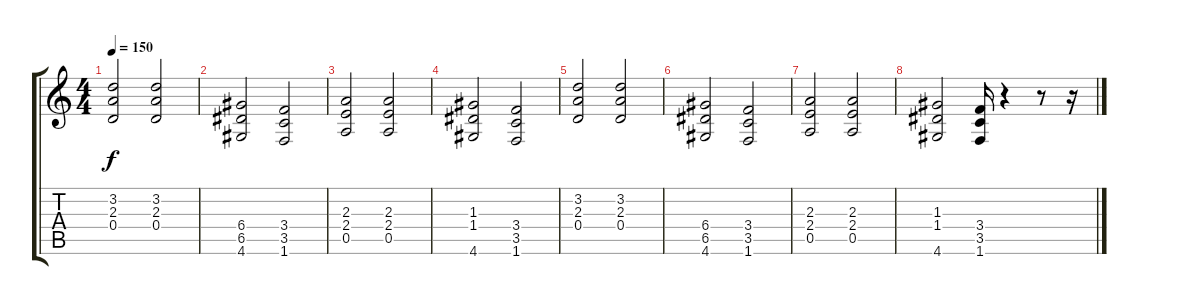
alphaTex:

\track "" {instrument overdrivenguitar}
\staff {score tabs}
\tuning (E4 B3 G3 D3 A2 E2) {hide}
\ts (4 4)
\tempo 150
\clef g2
\ks c
(3.2 2.3 0.4).2{dy f} (3.2 2.3 0.4).2 |
(6.4 6.5 4.6).2 (3.4 3.5 1.6).2 |
(2.3 2.4 0.5).2 (2.3 2.4 0.5).2 |
(1.3 1.4 4.6).2 (3.4 3.5 1.6).2 |
(3.2 2.3 0.4).2 (3.2 2.3 0.4).2 |
(6.4 6.5 4.6).2 (3.4 3.5 1.6).2 |
(2.3 2.4 0.5).2 (2.3 2.4 0.5).2 |
(1.3 1.4 4.6).2 (3.4 3.5 1.6).16 r.4 r.8 r.16
